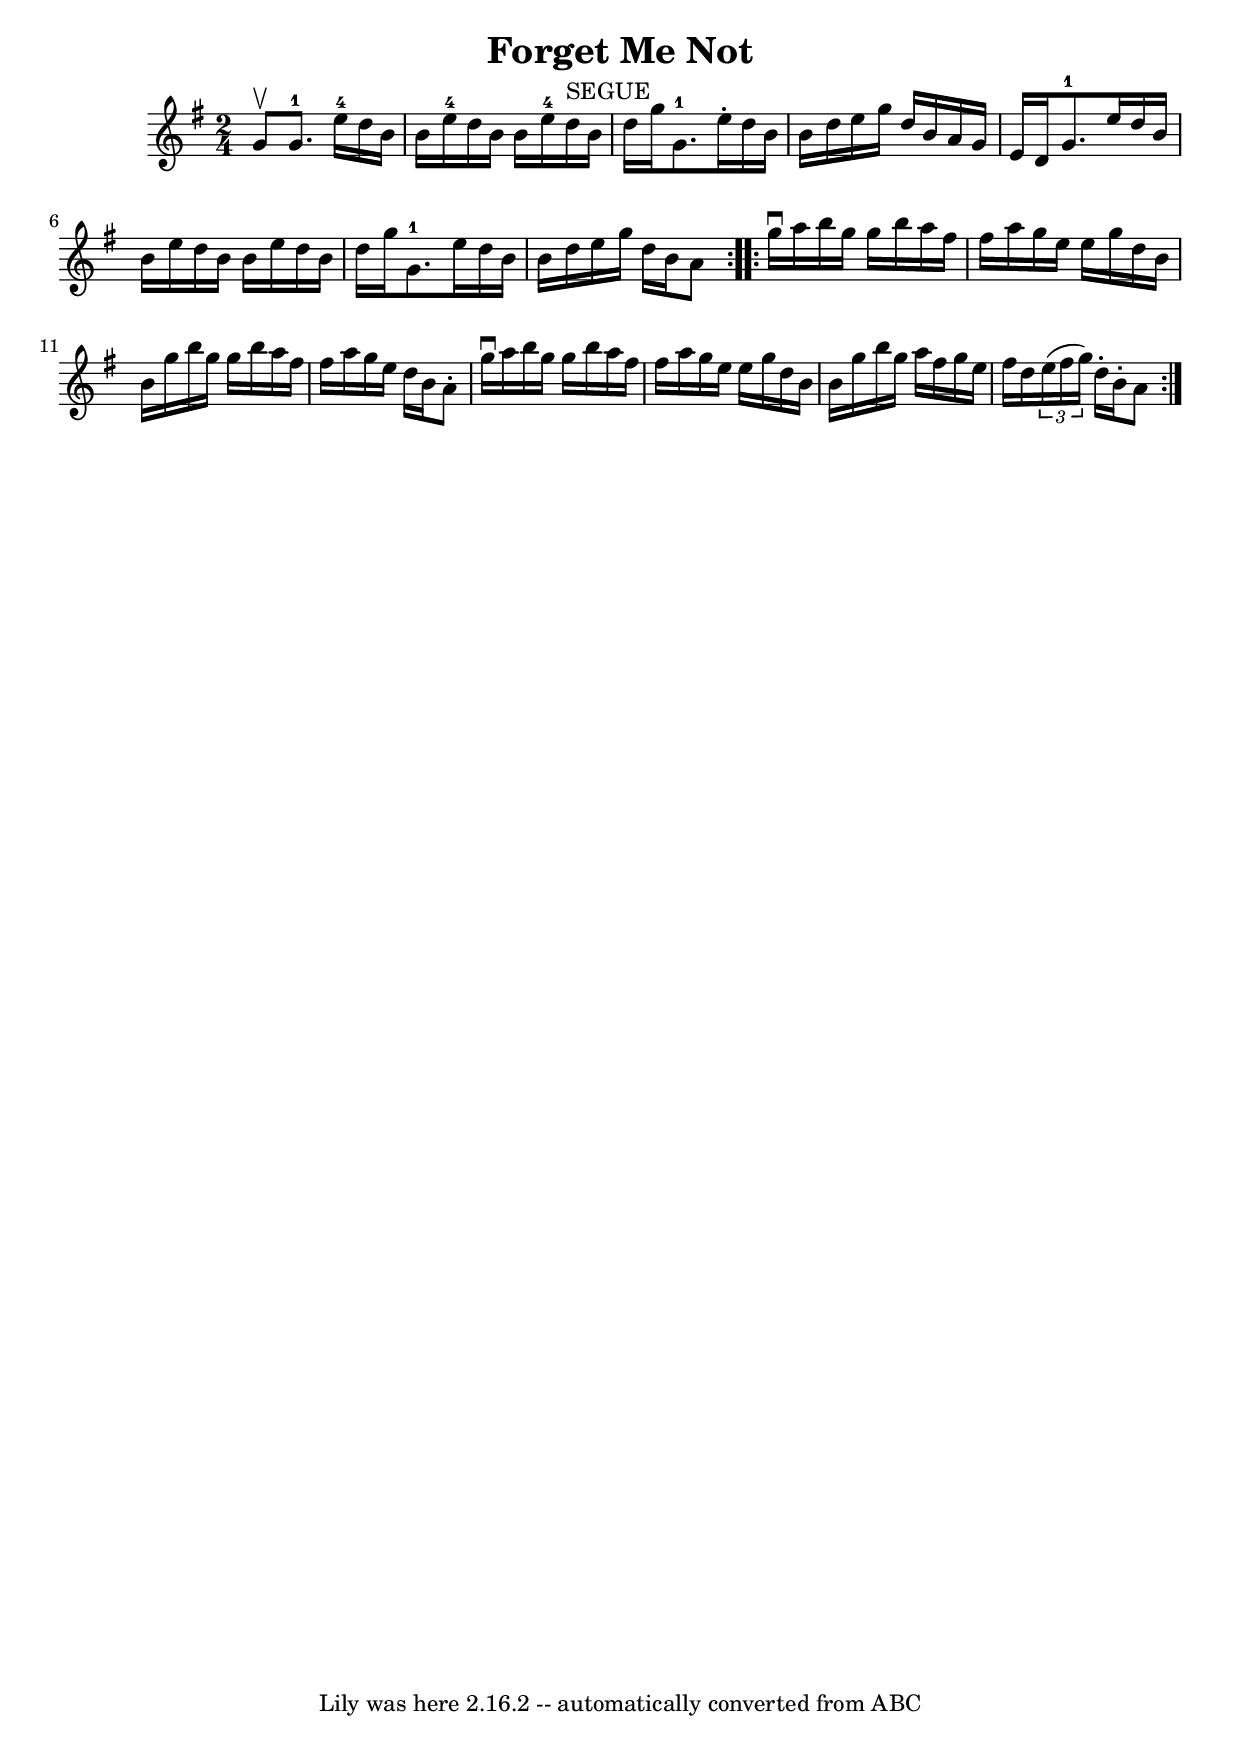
\version "2.7.40"
\include "Mammoth.ily"
\header {
	book = "Ryan's Mammoth Collection"
	crossRefNumber = "1"
	footnotes = "\\\\378"
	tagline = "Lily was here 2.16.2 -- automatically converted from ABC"
	title = "Forget Me Not"
}
voicedefault =  {
\set Score.defaultBarType = "empty"

\repeat volta 2 {
\time 2/4 \key g \major g'8^\upbow |
 g'8.-1 e''16-4   
d''16 b'16 b'16 e''16-4   |
 d''16 b'16 b'16 e''16 
-4 d''16^"SEGUE" b'16 d''16 g''16    |
 g'8.-1   
e''16 -. d''16 b'16 b'16 d''16    |
 e''16 g''16 d''16 
 b'16 a'16 g'16 e'16 d'16    |
 g'8.-1 e''16    
d''16 b'16 b'16 e''16    |
 d''16 b'16 b'16 e''16    
d''16 b'16 d''16 g''16    |
 g'8.-1 e''16 d''16    
b'16 b'16 d''16    |
 e''16 g''16 d''16 b'16 a'8  }   
  \repeat volta 2 { g''16^\downbow a''16  |
 b''16 g''16    
g''16 b''16 a''16 fis''16 fis''16 a''16    |
 g''16    
e''16 e''16 g''16 d''16 b'16 b'16 g''16    |
 b''16   
 g''16 g''16 b''16 a''16 fis''16 fis''16 a''16    |
   
g''16 e''16 d''16 b'16 a'8 -. g''16^\downbow a''16    |
 
 b''16 g''16 g''16 b''16 a''16 fis''16 fis''16 a''16    
|
 g''16 e''16 e''16 g''16 d''16 b'16 b'16 g''16   
 |
 b''16 g''16 a''16 fis''16 g''16 e''16 fis''16    
d''16    |
   \times 2/3 { e''16 (fis''16 g''16) } d''16 -.  
 b'16 -. a'8  }   
}

\score{
    <<

	\context Staff="default"
	{
	    \voicedefault 
	}

    >>
	\layout {
	}
	\midi {}
}
